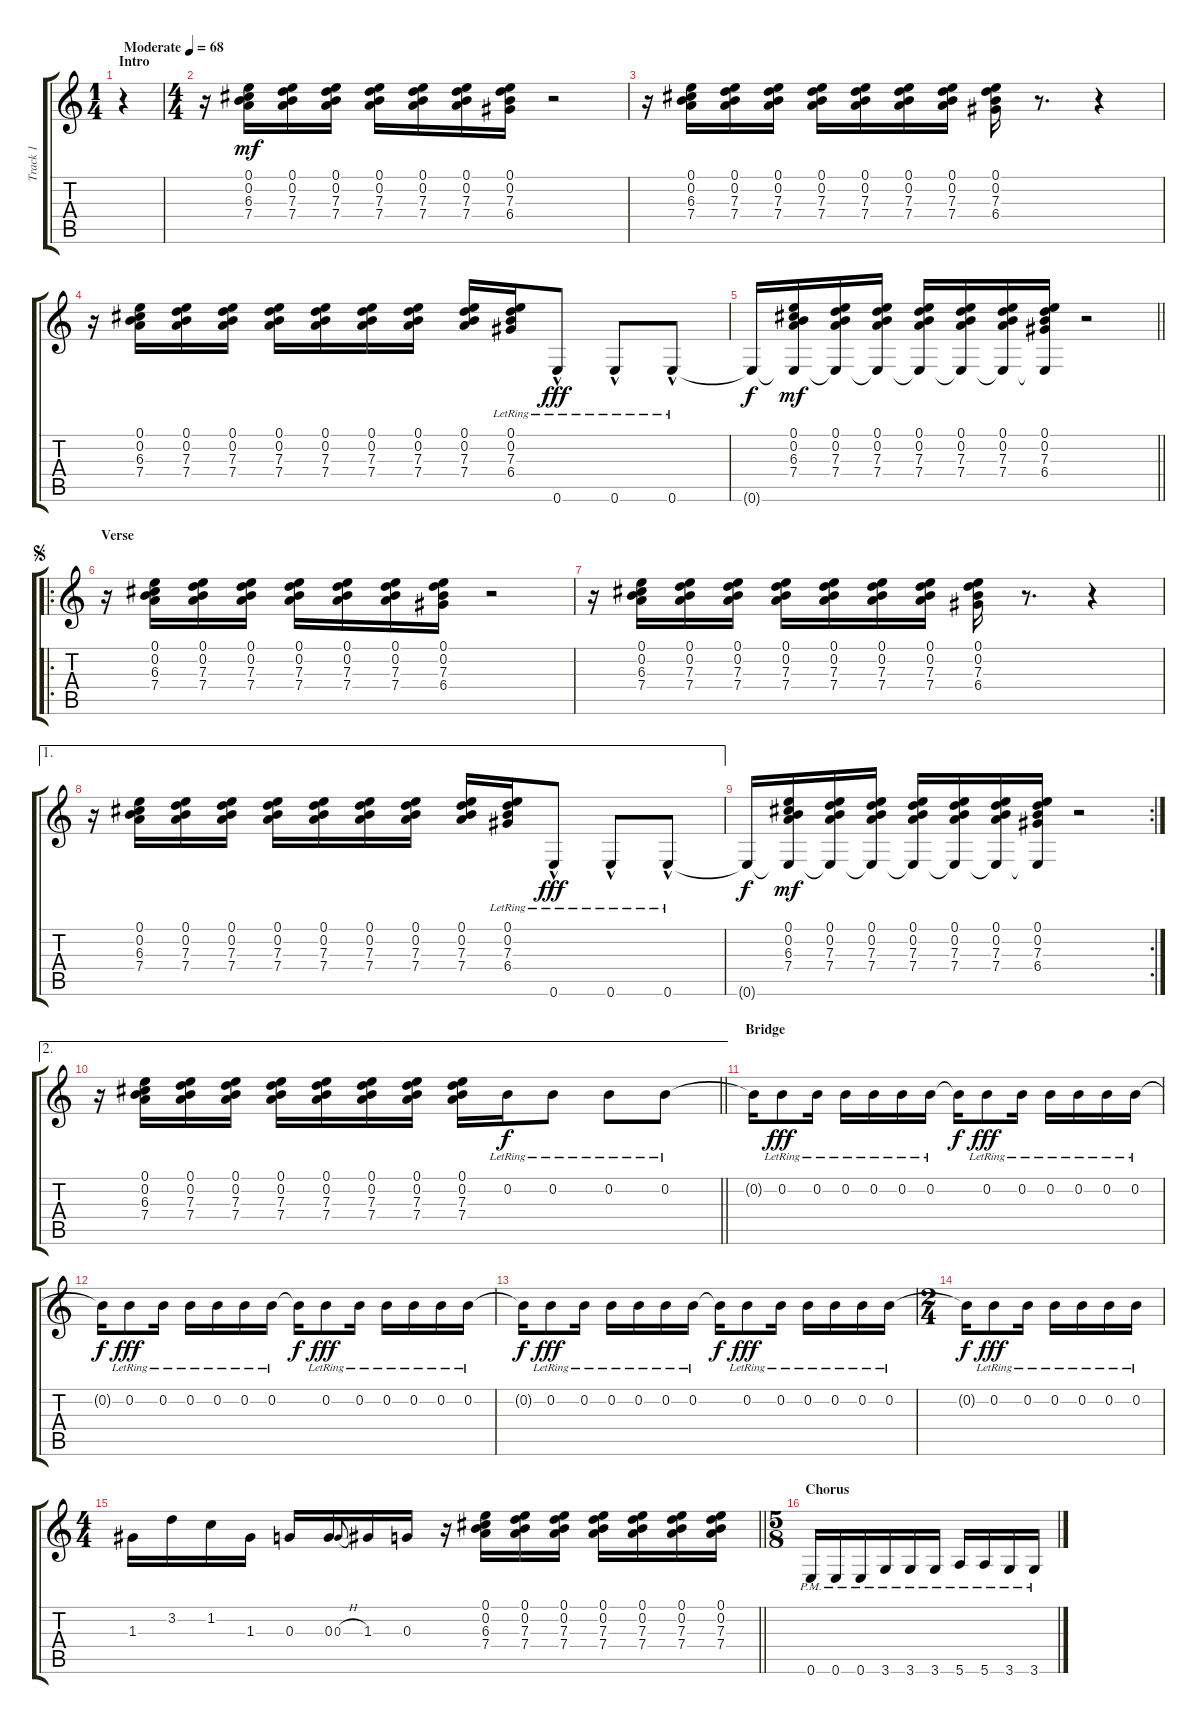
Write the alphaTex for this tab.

\track ("Track 1" "Track 1") {instrument overdrivenguitar}
\staff {score tabs}
\tuning (E4 B3 G3 D3 A2 E2) {hide}
\ts (1 4)
\section ("" "Intro")
\tempo (68 "Moderate")
\clef g2
\ks c
r.4{dy mf instrument overdrivenguitar} |
\ts (4 4)
r.16 (0.1 0.2 6.3 7.4).16 (0.1 0.2 7.3 7.4).16 (0.1 0.2 7.3 7.4).16 (0.1 0.2 7.3 7.4).16 (0.1 0.2 7.3 7.4).16 (0.1 0.2 7.3 7.4).16 (0.1 0.2 7.3 6.4).16 r.2 |
r.16 (0.1 0.2 6.3 7.4).16 (0.1 0.2 7.3 7.4).16 (0.1 0.2 7.3 7.4).16 (0.1 0.2 7.3 7.4).16 (0.1 0.2 7.3 7.4).16 (0.1 0.2 7.3 7.4).16 (0.1 0.2 7.3 7.4).16 (0.1 0.2 7.3 6.4).16 r.8{d} r.4 |
r.16 (0.1 0.2 6.3 7.4).16 (0.1 0.2 7.3 7.4).16 (0.1 0.2 7.3 7.4).16 (0.1 0.2 7.3 7.4).16 (0.1 0.2 7.3 7.4).16 (0.1 0.2 7.3 7.4).16 (0.1 0.2 7.3 7.4).16 (0.1 0.2 7.3 7.4).16 (0.1{lr} 0.2{lr} 7.3{lr} 6.4{lr}).16 0.6{hac lr}.8{dy fff} 0.6{hac lr}.8 0.6{hac lr}.8 |
\barLineRight lightlight
0.6{t}.16{dy f} (0.1 0.2 6.3 7.4 0.6{t}).16{dy mf} (0.1 0.2 7.3 7.4 0.6{t}).16 (0.1 0.2 7.3 7.4 0.6{t}).16 (0.1 0.2 7.3 7.4 0.6{t}).16 (0.1 0.2 7.3 7.4 0.6{t}).16 (0.1 0.2 7.3 7.4 0.6{t}).16 (0.1 0.2 7.3 6.4 0.6{t}).16 r.2 |
\ro
\section ("" "Verse")
\jump segno
r.16 (0.1 0.2 6.3 7.4).16 (0.1 0.2 7.3 7.4).16 (0.1 0.2 7.3 7.4).16 (0.1 0.2 7.3 7.4).16 (0.1 0.2 7.3 7.4).16 (0.1 0.2 7.3 7.4).16 (0.1 0.2 7.3 6.4).16 r.2 |
r.16 (0.1 0.2 6.3 7.4).16 (0.1 0.2 7.3 7.4).16 (0.1 0.2 7.3 7.4).16 (0.1 0.2 7.3 7.4).16 (0.1 0.2 7.3 7.4).16 (0.1 0.2 7.3 7.4).16 (0.1 0.2 7.3 7.4).16 (0.1 0.2 7.3 6.4).16 r.8{d} r.4 |
\ae 1
r.16 (0.1 0.2 6.3 7.4).16 (0.1 0.2 7.3 7.4).16 (0.1 0.2 7.3 7.4).16 (0.1 0.2 7.3 7.4).16 (0.1 0.2 7.3 7.4).16 (0.1 0.2 7.3 7.4).16 (0.1 0.2 7.3 7.4).16 (0.1 0.2 7.3 7.4).16 (0.1{lr} 0.2{lr} 7.3{lr} 6.4{lr}).16 0.6{hac lr}.8{dy fff} 0.6{hac lr}.8 0.6{hac lr}.8 |
\rc 2
0.6{t}.16{dy f} (0.1 0.2 6.3 7.4 0.6{t}).16{dy mf} (0.1 0.2 7.3 7.4 0.6{t}).16 (0.1 0.2 7.3 7.4 0.6{t}).16 (0.1 0.2 7.3 7.4 0.6{t}).16 (0.1 0.2 7.3 7.4 0.6{t}).16 (0.1 0.2 7.3 7.4 0.6{t}).16 (0.1 0.2 7.3 6.4 0.6{t}).16 r.2 |
\ae 2
\barLineRight lightlight
r.16 (0.1 0.2 6.3 7.4).16 (0.1 0.2 7.3 7.4).16 (0.1 0.2 7.3 7.4).16 (0.1 0.2 7.3 7.4).16 (0.1 0.2 7.3 7.4).16 (0.1 0.2 7.3 7.4).16 (0.1 0.2 7.3 7.4).16 (0.1 0.2 7.3 7.4).16 0.2{lr}.16{dy f} 0.2{lr}.8 0.2{lr}.8 0.2{lr}.8 |
\section ("" "Bridge")
0.2{t}.16 0.2{lr}.8{dy fff} 0.2{lr}.16 0.2{lr}.16 0.2{lr}.16 0.2{lr}.16 0.2{lr}.16 0.2{t}.16{dy f} 0.2{lr}.8{dy fff} 0.2{lr}.16 0.2{lr}.16 0.2{lr}.16 0.2{lr}.16 0.2{lr}.16 |
0.2{t}.16{dy f} 0.2{lr}.8{dy fff} 0.2{lr}.16 0.2{lr}.16 0.2{lr}.16 0.2{lr}.16 0.2{lr}.16 0.2{t}.16{dy f} 0.2{lr}.8{dy fff} 0.2{lr}.16 0.2{lr}.16 0.2{lr}.16 0.2{lr}.16 0.2{lr}.16 |
0.2{t}.16{dy f} 0.2{lr}.8{dy fff} 0.2{lr}.16 0.2{lr}.16 0.2{lr}.16 0.2{lr}.16 0.2{lr}.16 0.2{t}.16{dy f} 0.2{lr}.8{dy fff} 0.2{lr}.16 0.2{lr}.16 0.2{lr}.16 0.2{lr}.16 0.2{lr}.16 |
\ts (2 4)
0.2{t}.16{dy f} 0.2{lr}.8{dy fff} 0.2{lr}.16 0.2{lr}.16 0.2{lr}.16 0.2{lr}.16 0.2{lr}.16 |
\ts (4 4)
\barLineRight lightlight
1.3.16 3.2.16 1.2.16 1.3.16 0.3.16 0.3.16 0.3{h}.8{gr onbeat} 1.3.16 0.3.16 r.16 (0.1 0.2 6.3 7.4).16 (0.1 0.2 7.3 7.4).16 (0.1 0.2 7.3 7.4).16 (0.1 0.2 7.3 7.4).16 (0.1 0.2 7.3 7.4).16 (0.1 0.2 7.3 7.4).16 (0.1 0.2 7.3 7.4).16 |
\ts (5 8)
\section ("" "Chorus")
0.6{pm}.16 0.6{pm}.16 0.6{pm}.16 3.6{pm}.16 3.6{pm}.16 3.6{pm}.16 5.6{pm}.16 5.6{pm}.16 3.6{pm}.16 3.6{pm}.16
